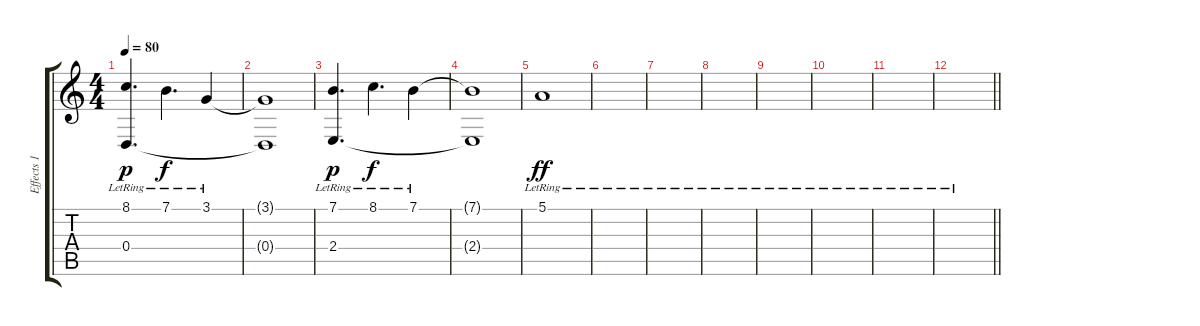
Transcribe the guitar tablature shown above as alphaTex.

\track ("Effects 1" "Effects 1") {instrument orchestralharp}
\staff {score tabs}
\tuning (E4 B3 G3 D3 A2 E2) {hide}
\ts (4 4)
\tempo 80
\clef g2
\ks c
(8.1{lr} 0.4{lr}).4{d dy p} 7.1{lr}.4{d dy f} 3.1{lr}.4 |
(3.1{t} 0.4{t}).1 |
(7.1{lr} 2.4{lr}).4{d dy p} 8.1{lr}.4{d dy f} 7.1{lr}.4 |
(7.1{t} 2.4{t}).1 |
5.1{lr}.1{dy ff} |
|
|
|
|
|
|
\barLineRight lightlight
